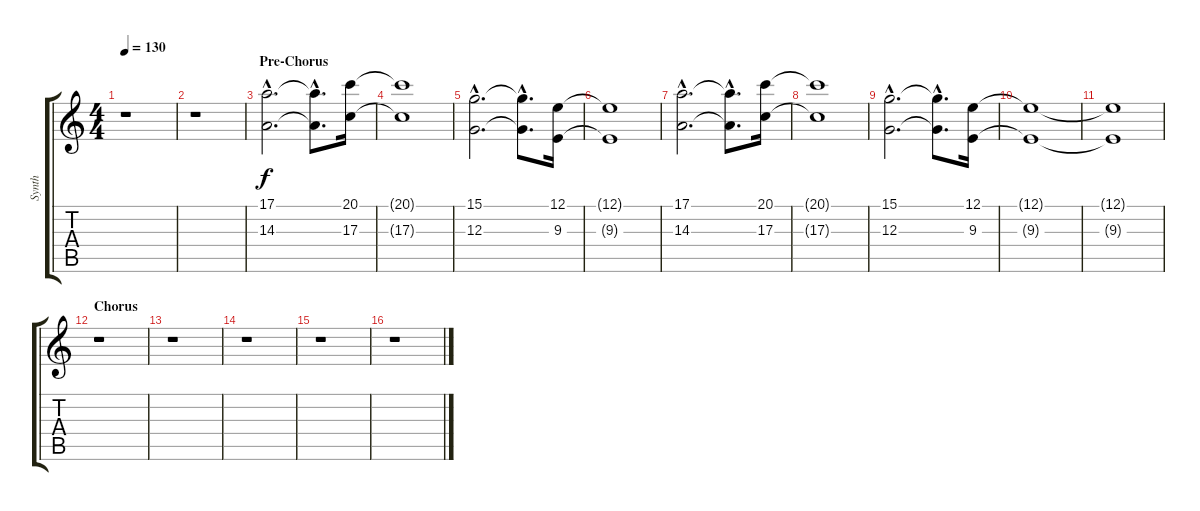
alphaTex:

\track ("Synth" "Synth") {instrument clarinet}
\staff {score tabs}
\tuning (E4 B3 G3 D3 A2 E2) {hide}
\ts (4 4)
\tempo 130
\clef g2
\ks c
r.1{dy f} |
r.1 |
\section ("" "Pre-Chorus")
(17.1{hac} 14.3{hac}).2{d volume 9 instrument synthstrings2} (17.1{hac t} 14.3{hac t}).8{d} (20.1 17.3).16{volume 9 instrument synthstrings2} |
(20.1{t} 17.3{t}).1 |
(15.1{hac} 12.3{hac}).2{d volume 9 instrument synthstrings2} (15.1{hac t} 12.3{hac t}).8{d} (12.1 9.3).16{volume 9 instrument synthstrings2} |
(12.1{t} 9.3{t}).1 |
(17.1{hac} 14.3{hac}).2{d volume 9 instrument synthstrings2} (17.1{hac t} 14.3{hac t}).8{d} (20.1 17.3).16{volume 9 instrument synthstrings2} |
(20.1{t} 17.3{t}).1 |
(15.1{hac} 12.3{hac}).2{d volume 9 instrument synthstrings2} (15.1{hac t} 12.3{hac t}).8{d} (12.1 9.3).16{volume 9 instrument synthstrings2} |
(12.1{t} 9.3{t}).1 |
(12.1{t} 9.3{t}).1 |
\section ("" "Chorus")
r.1 |
r.1 |
r.1 |
r.1 |
r.1
